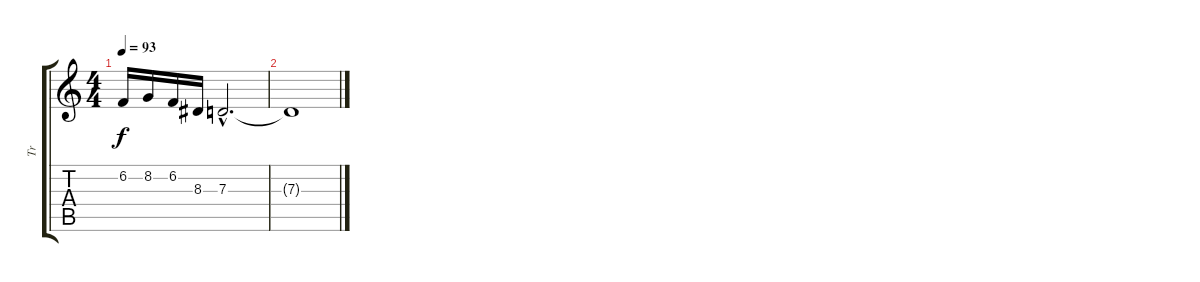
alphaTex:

\track ("Tr" "Tr") {instrument trumpet}
\staff {score tabs}
\tuning (E4 B3 G3 D3 A2 E2) {hide}
\ts (4 4)
\tempo 93
\clef g2
\ks c
6.2.16{dy f} 8.2.16 6.2.16 8.3.16 7.3{hac}.2{d} |
7.3{t}.1
